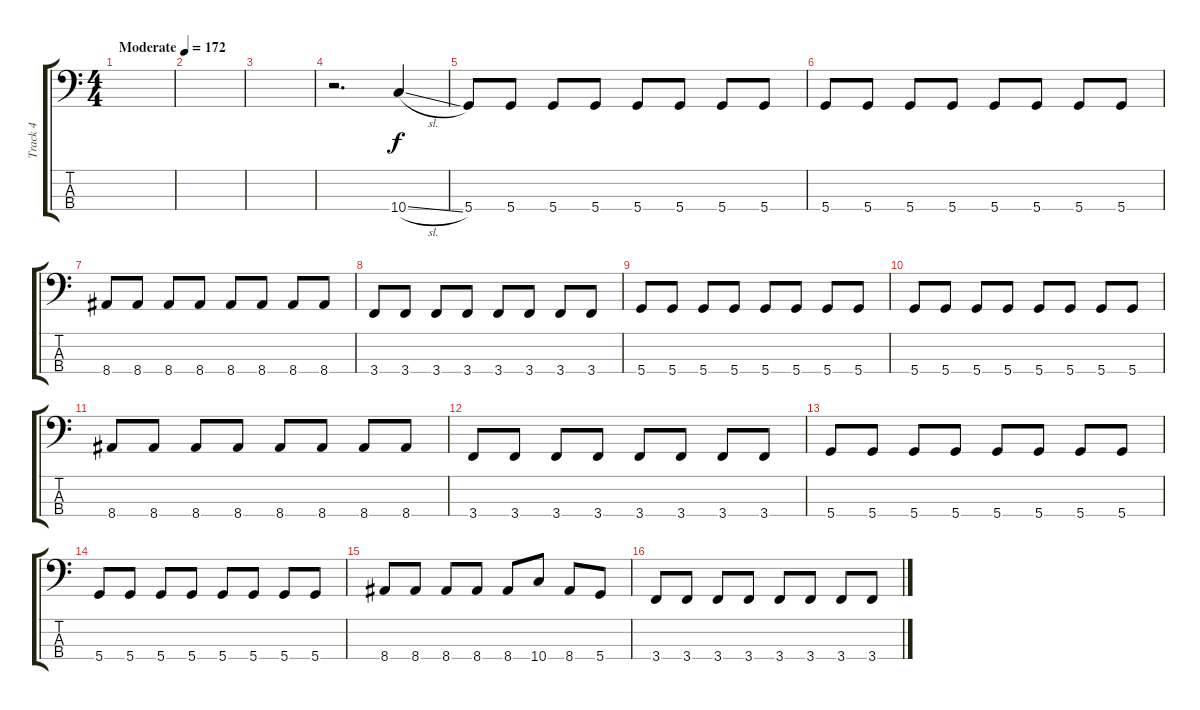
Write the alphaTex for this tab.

\track ("Track 4" "Track 4") {instrument electricbassfinger}
\staff {score tabs}
\tuning (G2 D2 A1 D1) {hide}
\ts (4 4)
\tempo (172 "Moderate")
\clef f4
\ks c
|
|
|
r.2{d} 10.4{sl}.4 |
5.4.8 5.4.8 5.4.8 5.4.8 5.4.8 5.4.8 5.4.8 5.4.8 |
5.4.8 5.4.8 5.4.8 5.4.8 5.4.8 5.4.8 5.4.8 5.4.8 |
8.4.8 8.4.8 8.4.8 8.4.8 8.4.8 8.4.8 8.4.8 8.4.8 |
3.4.8 3.4.8 3.4.8 3.4.8 3.4.8 3.4.8 3.4.8 3.4.8 |
5.4.8 5.4.8 5.4.8 5.4.8 5.4.8 5.4.8 5.4.8 5.4.8 |
5.4.8 5.4.8 5.4.8 5.4.8 5.4.8 5.4.8 5.4.8 5.4.8 |
8.4.8 8.4.8 8.4.8 8.4.8 8.4.8 8.4.8 8.4.8 8.4.8 |
3.4.8 3.4.8 3.4.8 3.4.8 3.4.8 3.4.8 3.4.8 3.4.8 |
5.4.8 5.4.8 5.4.8 5.4.8 5.4.8 5.4.8 5.4.8 5.4.8 |
5.4.8 5.4.8 5.4.8 5.4.8 5.4.8 5.4.8 5.4.8 5.4.8 |
8.4.8 8.4.8 8.4.8 8.4.8 8.4.8 10.4.8 8.4.8 5.4.8 |
3.4.8 3.4.8 3.4.8 3.4.8 3.4.8 3.4.8 3.4.8 3.4.8
